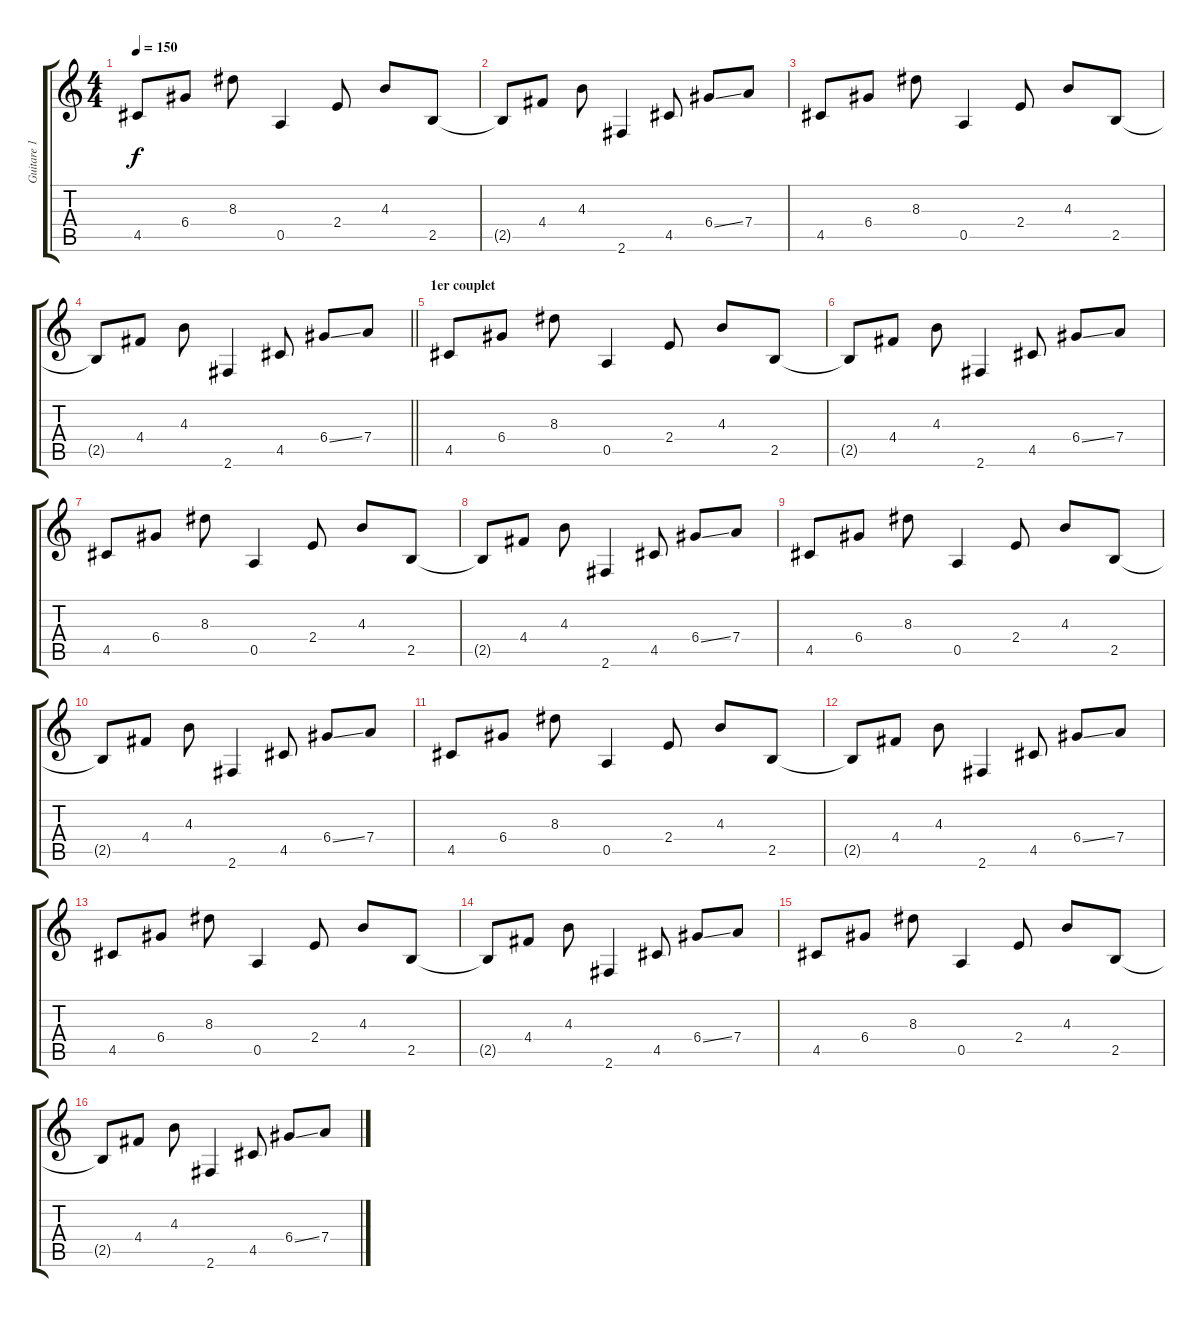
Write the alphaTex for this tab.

\track ("Guitare 1" "Guitare 1") {instrument electricguitarclean}
\staff {score tabs}
\tuning (E4 B3 G3 D3 A2 E2) {hide}
\ts (4 4)
\tempo 150
\clef g2
\ks c
4.5.8{dy f instrument electricguitarclean} 6.4.8 8.3.8 0.5.4 2.4.8 4.3.8 2.5.8 |
2.5{t}.8 4.4.8 4.3.8 2.6.4 4.5.8 6.4{ss}.8 7.4.8 |
4.5.8 6.4.8 8.3.8 0.5.4 2.4.8 4.3.8 2.5.8 |
\barLineRight lightlight
2.5{t}.8 4.4.8 4.3.8 2.6.4 4.5.8 6.4{ss}.8 7.4.8 |
\section ("" "1er couplet")
4.5.8 6.4.8 8.3.8 0.5.4 2.4.8 4.3.8 2.5.8 |
2.5{t}.8 4.4.8 4.3.8 2.6.4 4.5.8 6.4{ss}.8 7.4.8 |
4.5.8 6.4.8 8.3.8 0.5.4 2.4.8 4.3.8 2.5.8 |
2.5{t}.8 4.4.8 4.3.8 2.6.4 4.5.8 6.4{ss}.8 7.4.8 |
4.5.8 6.4.8 8.3.8 0.5.4 2.4.8 4.3.8 2.5.8 |
2.5{t}.8 4.4.8 4.3.8 2.6.4 4.5.8 6.4{ss}.8 7.4.8 |
4.5.8 6.4.8 8.3.8 0.5.4 2.4.8 4.3.8 2.5.8 |
2.5{t}.8 4.4.8 4.3.8 2.6.4 4.5.8 6.4{ss}.8 7.4.8 |
4.5.8 6.4.8 8.3.8 0.5.4 2.4.8 4.3.8 2.5.8 |
2.5{t}.8 4.4.8 4.3.8 2.6.4 4.5.8 6.4{ss}.8 7.4.8 |
4.5.8 6.4.8 8.3.8 0.5.4 2.4.8 4.3.8 2.5.8 |
2.5{t}.8 4.4.8 4.3.8 2.6.4 4.5.8 6.4{ss}.8 7.4.8
